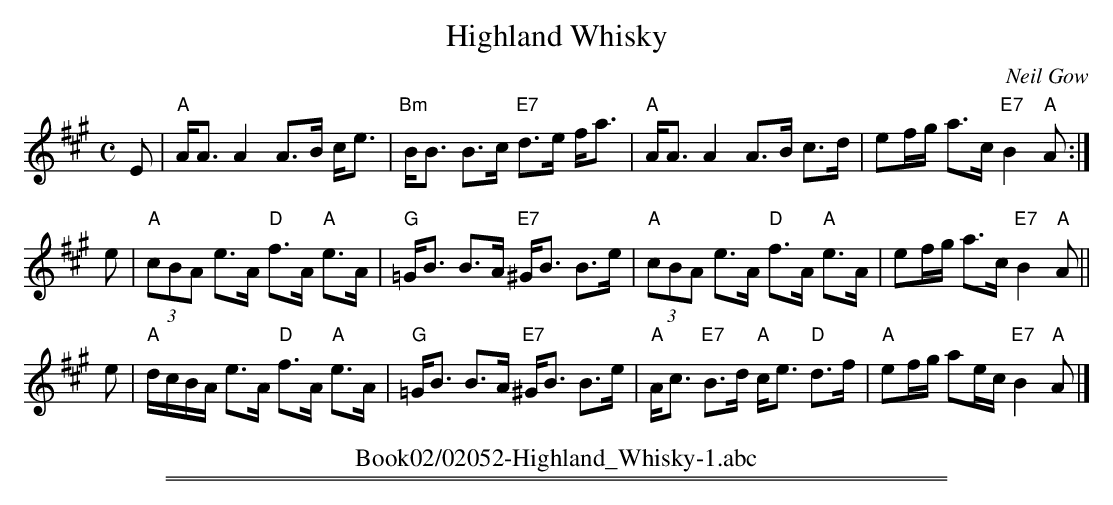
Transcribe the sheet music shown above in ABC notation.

X:1
T: Highland Whisky
C:Neil Gow
M:C
L:1/8
K:A
  E \
| "A"A<A A2 A>B c<e | "Bm"B<B B>c "E7"d>e f<a \
| "A"A<A A2 A>B c>d | ef/g/ a>c "E7"B2 "A"A :|
  e \
| "A"(3cBA e>A "D"f>A "A"e>A | "G"=G<B B>A "E7"^G<B B>e \
| "A"(3cBA e>A "D"f>A "A"e>A | ef/g/ a>c "E7"B2 "A"A ||
  e \
| "A"d/c/B/A/ e>A "D"f>A "A"e>A | "G"=G<B B>A "E7"^G<B B>e \
| "A"A<c "E7"B>d "A"c<e "D"d>f | "A"ef/g/ ae/c/ "E7"B2 "A"A |]
